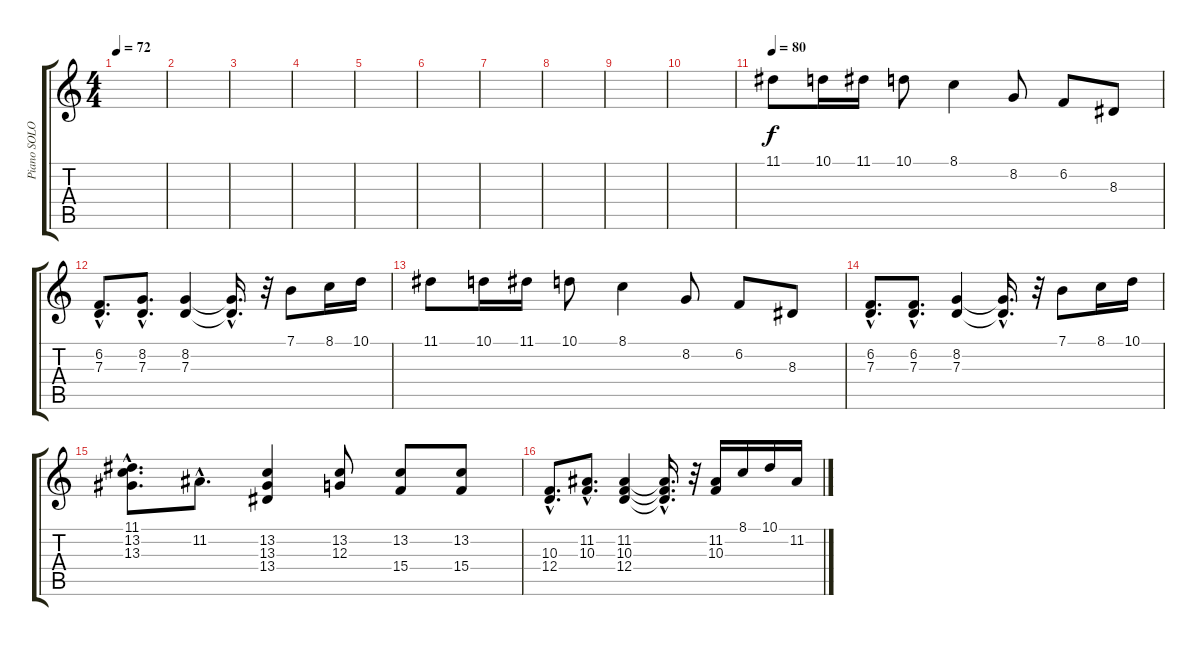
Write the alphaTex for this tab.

\track ("Piano SOLO" "Piano SOLO") {instrument brightacousticpiano}
\staff {score tabs}
\tuning (E4 B3 G3 D3 A2 E2) {hide}
\ts (4 4)
\tempo 72
\clef g2
\ks c
|
|
|
|
|
|
|
|
|
|
\tempo 80
11.1.8 10.1.16 11.1.16 10.1.8 8.1.4 8.2.8 6.2.8 8.3.8 |
(6.2{hac} 7.3{hac}).8{d} (8.2{hac} 7.3{hac}).8{d} (8.2 7.3).4 (8.2{hac t} 7.3{hac t}).16{d} r.32 7.1.8 8.1.16 10.1.16 |
11.1.8 10.1.16 11.1.16 10.1.8 8.1.4 8.2.8 6.2.8 8.3.8 |
(6.2{hac} 7.3{hac}).8{d} (6.2{hac} 7.3{hac}).8{d} (8.2 7.3).4 (8.2{hac t} 7.3{hac t}).16{d} r.32 7.1.8 8.1.16 10.1.16 |
(11.1{hac} 13.2{hac} 13.3{hac}).8{d} 11.2{hac}.8{d} (13.2 13.3 13.4).4 (13.2 12.3).8 (13.2 15.4).8 (13.2 15.4).8 |
(10.3{hac} 12.4{hac}).8{d} (11.2{hac} 10.3{hac}).8{d} (11.2 10.3 12.4).4 (11.2{hac t} 10.3{hac t} 12.4{hac t}).16{d} r.32 (11.2 10.3).16 8.1.16 10.1.16 11.2.16
